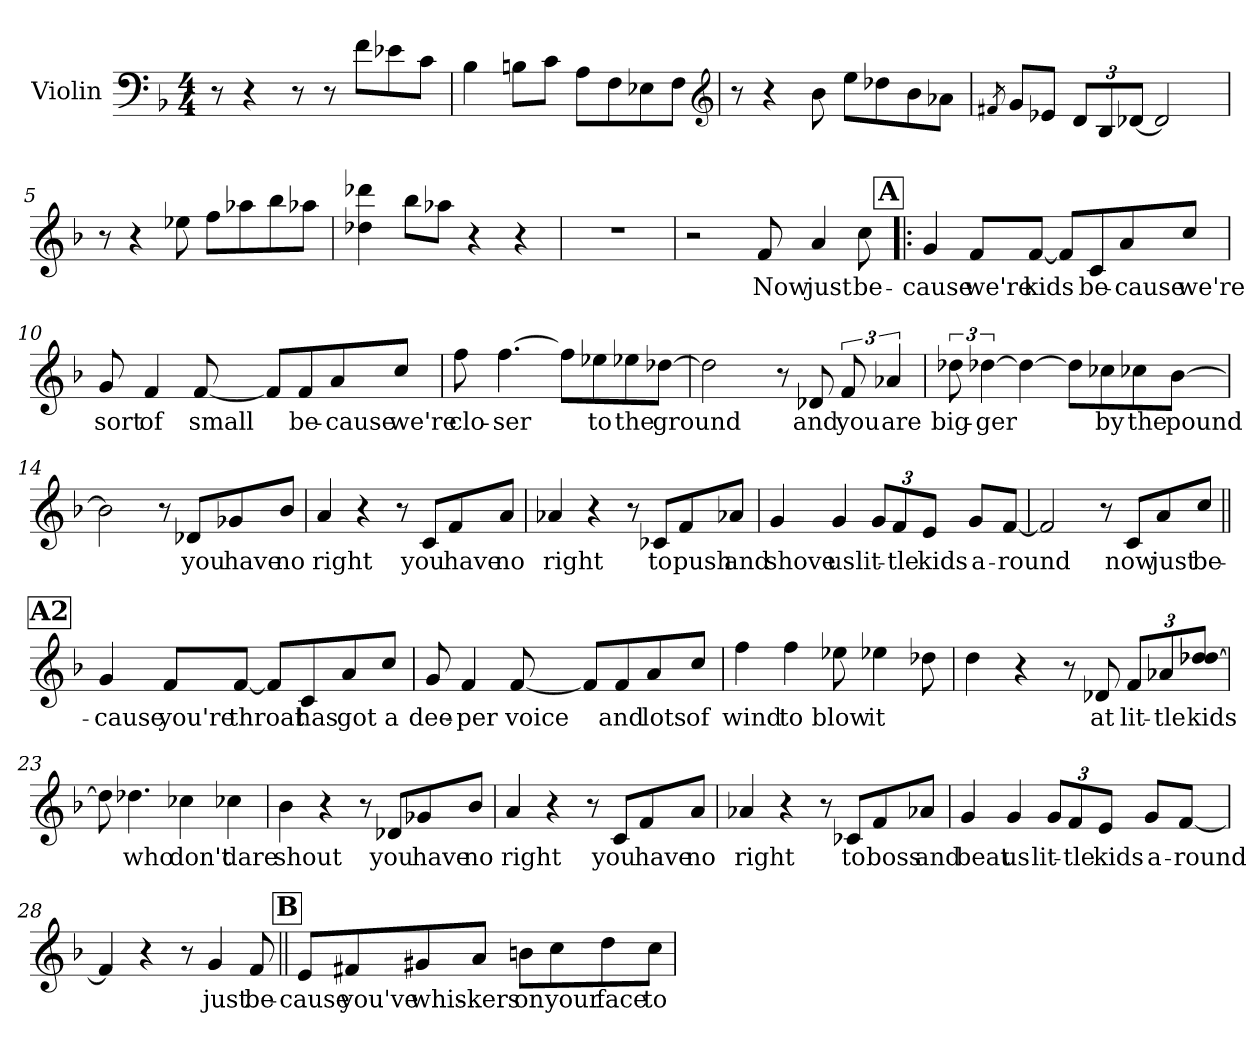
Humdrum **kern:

**kern	**text
*part1	*part1
*staff1	*staff1
*I"Violin	*
*I'Vln	*
*clefF4	*
*k[b-]	*
*F:	*
*M4/4	*
=1	=1
8r	.
4r	.
8r	.
8r	.
8f\L	.
8e-X\	.
8c\J	.
=2	=2
4B-\	.
8Bn\L	.
8c\J	.
8A\L	.
8F\	.
8E-X\	.
8F\J	.
*clefG2	*
=3	=3
8r	.
4r	.
8b-\	.
8ee\L	.
8dd-X\	.
8b-\	.
8a-X\J	.
=4	=4
8qf#X/	.
8g/L	.
8e-X/J	.
*Xbrackettup	*
12d/L	.
12B-/	.
[12d-X/J	.
2d-/]	.
!!LO:LB:g=z
=5	=5
8r	.
4r	.
8ee-X\	.
8ff\L	.
8aa-X\	.
8bb-\	.
8aa-X\J	.
=6	=6
4dd-X\ 4ddd-X\	.
8bb-\L	.
8aa-X\J	.
4r	.
4r	.
=7	=7
1r	.
=8	=8
2r	.
8f/	Now
4a/	just
8cc\	be-
!!LO:LB:g=z
!!LO:REH:place=s1:a:t=A
=9!|:	=9!|:
4g/	-cause
8f/L	we're
[8f/J	kids
8f/L]	.
8c/	be-
8a/	-cause
8cc/J	we're
=10	=10
8g/	sort
4f/	of
[8f/	small
8f/L]	.
8f/	be-
8a/	-cause
8cc/J	we're
=11	=11
8ff\	clo-
[4.ff\	-ser
8ff\L]	.
8ee-X\	to
8ee-X\	the
[8dd-X\J	ground
!!LO:LB:g=z
=12	=12
2dd-\]	.
8r	.
8d-X/	and
*brackettup	*
12f/	you
6a-X/	are
=13	=13
12dd-X\	big-
[6dd-X\	-ger
4dd-\_	.
8dd-\L]	.
8cc-X\	by
8cc-X\	the
[8b-\J	pound
=14	=14
2b-\]	.
8r	.
8d-X/L	you
8g-X/	have
8b-/J	no
!!LO:LB:g=z
=15	=15
4a/	right
4r	.
8r	.
8c/L	you
8f/	have
8a/J	no
=16	=16
4a-X/	right
4r	.
8r	.
8c-X/L	to
8f/	push
8a-X/J	and
=17	=17
4g/	shove
4g/	us
*Xbrackettup	*
12g/L	lit-
12f/	-tle
12e/J	kids
8g/L	a-
[8f/J	-round
!!LO:LB:g=z
=18	=18
2f/]	.
8r	.
8c/L	now
8a/	just
8cc/J	be-
!!LO:REH:place=s1:a:t=A2
=19||	=19||
4g/	-cause
8f/L	you're
[8f/J	throat
8f/L]	.
8c/	has
8a/	got
8cc/J	a
=20	=20
8g/	dee-
4f/	-per
[8f/	voice
8f/L]	.
8f/	and
8a/	lots
8cc/J	of
!!LO:LB:g=z
=21	=21
4ff\	wind
4ff\	to
8ee-X\	blow
4ee-X\	it
8dd-X\	.
=22	=22
4dd\	.
4r	.
8r	.
8d-X/	at
12f/L	lit-
12a-X/	-tle
12dd-X/ [12dd-/J	kids
=23	=23
8dd-\]	.
4.dd-X\	who
4cc-X\	don't
4cc-X\	dare
!!LO:LB:g=z
=24	=24
4b-\	shout
4r	.
8r	.
8d-X/L	you
8g-X/	have
8b-/J	no
=25	=25
4a/	right
4r	.
8r	.
8c/L	you
8f/	have
8a/J	no
=26	=26
4a-X/	right
4r	.
8r	.
8c-X/L	to
8f/	boss
8a-X/J	and
!!LO:LB:g=z
=27	=27
4g/	beat
4g/	us
12g/L	lit-
12f/	-tle
12e/J	kids
8g/L	a-
[8f/J	-round
=28	=28
4f/]	.
4r	.
8r	.
4g/	just
8f/	be-
!!LO:REH:place=s1:a:t=B
=29||	=29||
8e/L	-cause
8f#X/	you've
8g#X/	whis-
8a/J	-kers
8bn\L	on
8cc\	your
8dd\	face
8cc\J	to
=	=
*-	*-
